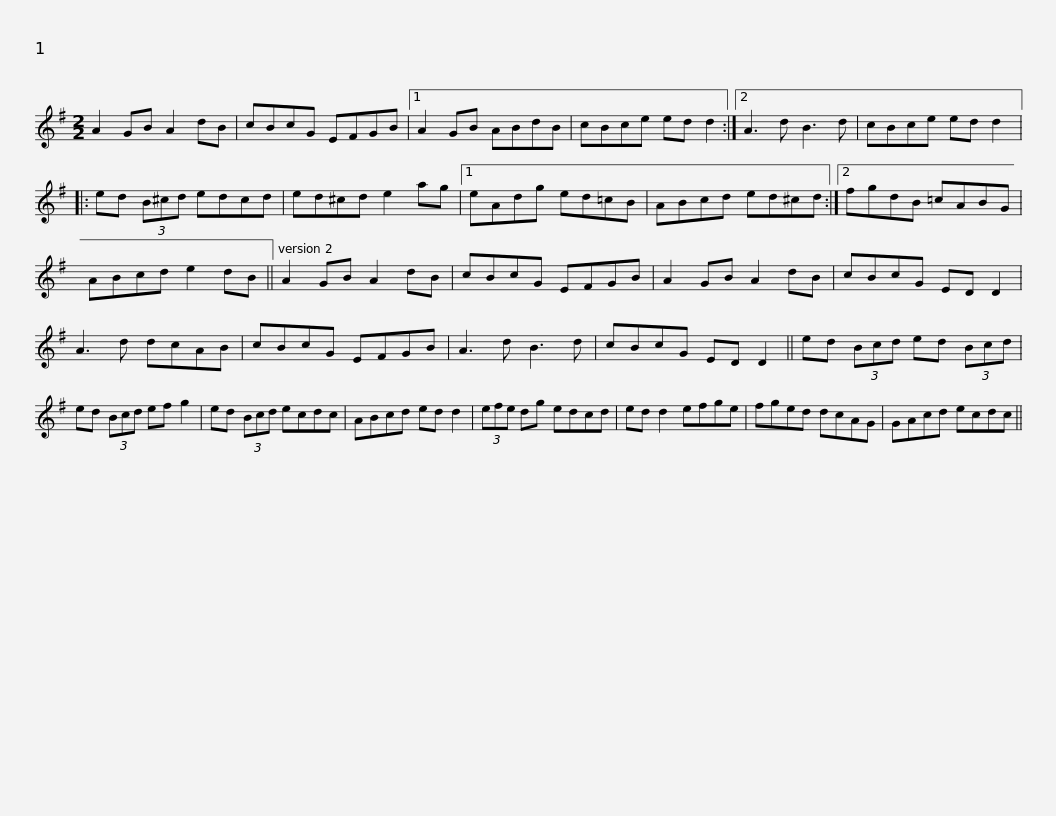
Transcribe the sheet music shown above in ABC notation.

X:1
L:1/8
M:2/2
I:linebreak $
K:G
V:1 treble
V:1
 A2 GB A2 dB | cBcG EFGB |1 A2 GB ABdB | cBce ed d2 :|2 A3 d B3 d | %5
 cBce ed d2 |:$ ed (3B^cd edcd | ed^cd e2 ag |1 eAdg ed=cB | ABcd ed^cd :|2 %10
 fgdB =cABG |$ ABcd e2 dB || A2 GB A2 dB | cBcG EFGB | A2 GB A2 dB | %15
 cBcG ED D2 | A3 d dcAB |$ cBcG EFGB | A3 d B3 d | cBcG ED D2 || %20
 ed (3Bcd ed (3Bcd | ed (3Bcd ef g2 |$ ed (3Bcd ecdc | ABcd ed d2 | (3efe dg edcd | %25
 ed d2 efge | fged dcAG |$ GAcd ecdc || %28
